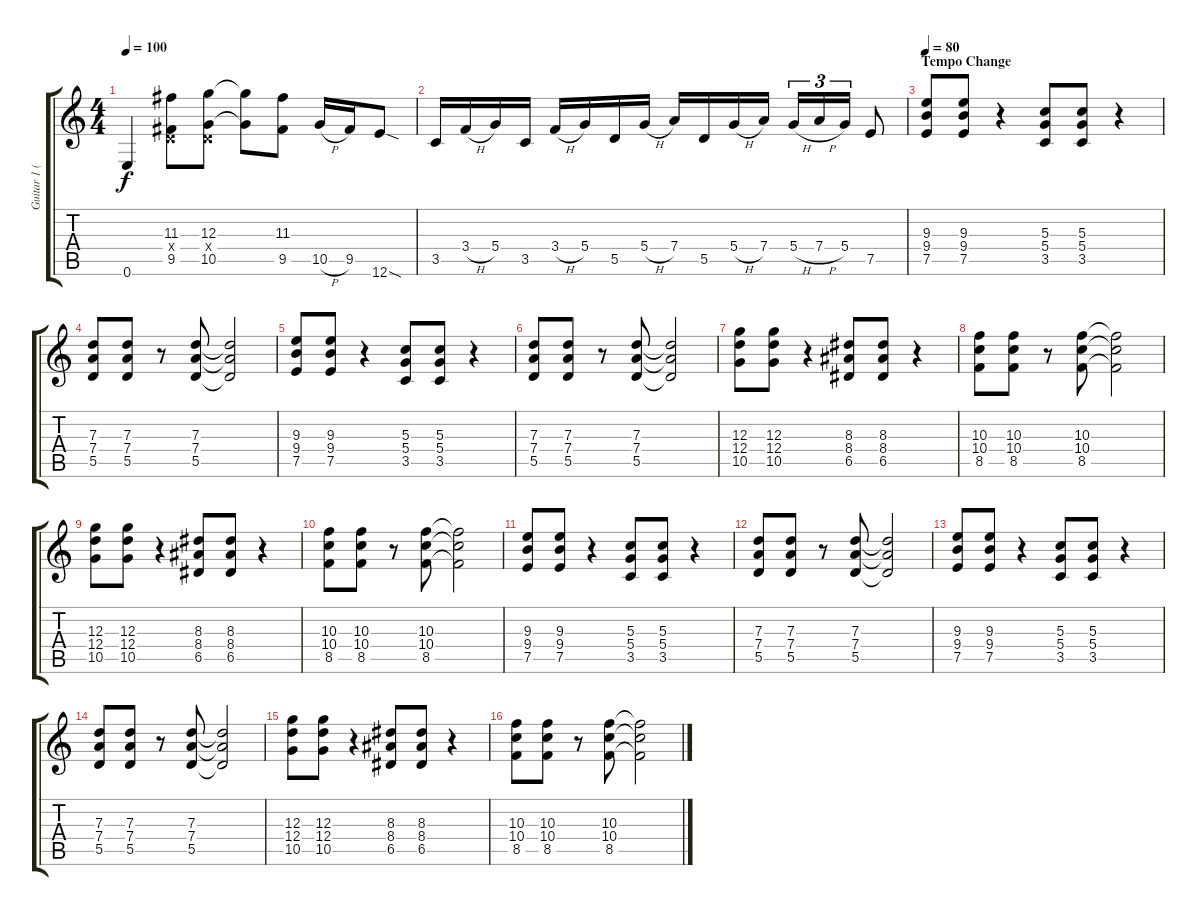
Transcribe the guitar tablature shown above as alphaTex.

\track ("Guitar 1 (Murray)" "Guitar 1 (") {instrument distortionguitar}
\staff {score tabs}
\tuning (E4 B3 G3 D3 A2 E2) {hide}
\ts (4 4)
\tempo 100
\clef g2
\ks c
0.6.4{dy f} (11.3 0.4{x} 9.5).8 (12.3 0.4{x} 10.5).8 (12.3{t} 10.5{t}).8 (11.3 9.5).8 10.5{h}.16 9.5.16 12.6{sod}.8 |
3.5.16 3.4{h}.16 5.4.16 3.5.16 3.4{h}.16 5.4.16 5.5.16 5.4{h}.16 7.4.16 5.5.16 5.4{h}.16 7.4.16 5.4{h}.16{tu (3 2)} 7.4{h}.16{tu (3 2)} 5.4.16{tu (3 2)} 7.5.8 |
\section ("" "Tempo Change")
\tempo 80
(9.3 9.4 7.5).8 (9.3 9.4 7.5).8 r.4 (5.3 5.4 3.5).8 (5.3 5.4 3.5).8 r.4 |
(7.3 7.4 5.5).8 (7.3 7.4 5.5).8 r.8 (7.3 7.4 5.5).8 (7.3{t} 7.4{t} 5.5{t}).2 |
(9.3 9.4 7.5).8 (9.3 9.4 7.5).8 r.4 (5.3 5.4 3.5).8 (5.3 5.4 3.5).8 r.4 |
(7.3 7.4 5.5).8 (7.3 7.4 5.5).8 r.8 (7.3 7.4 5.5).8 (7.3{t} 7.4{t} 5.5{t}).2 |
(12.3 12.4 10.5).8 (12.3 12.4 10.5).8 r.4 (8.3 8.4 6.5).8 (8.3 8.4 6.5).8 r.4 |
(10.3 10.4 8.5).8 (10.3 10.4 8.5).8 r.8 (10.3 10.4 8.5).8 (10.3{t} 10.4{t} 8.5{t}).2 |
(12.3 12.4 10.5).8 (12.3 12.4 10.5).8 r.4 (8.3 8.4 6.5).8 (8.3 8.4 6.5).8 r.4 |
(10.3 10.4 8.5).8 (10.3 10.4 8.5).8 r.8 (10.3 10.4 8.5).8 (10.3{t} 10.4{t} 8.5{t}).2 |
(9.3 9.4 7.5).8 (9.3 9.4 7.5).8 r.4 (5.3 5.4 3.5).8 (5.3 5.4 3.5).8 r.4 |
(7.3 7.4 5.5).8 (7.3 7.4 5.5).8 r.8 (7.3 7.4 5.5).8 (7.3{t} 7.4{t} 5.5{t}).2 |
(9.3 9.4 7.5).8 (9.3 9.4 7.5).8 r.4 (5.3 5.4 3.5).8 (5.3 5.4 3.5).8 r.4 |
(7.3 7.4 5.5).8 (7.3 7.4 5.5).8 r.8 (7.3 7.4 5.5).8 (7.3{t} 7.4{t} 5.5{t}).2 |
(12.3 12.4 10.5).8 (12.3 12.4 10.5).8 r.4 (8.3 8.4 6.5).8 (8.3 8.4 6.5).8 r.4 |
(10.3 10.4 8.5).8 (10.3 10.4 8.5).8 r.8 (10.3 10.4 8.5).8 (10.3{t} 10.4{t} 8.5{t}).2
